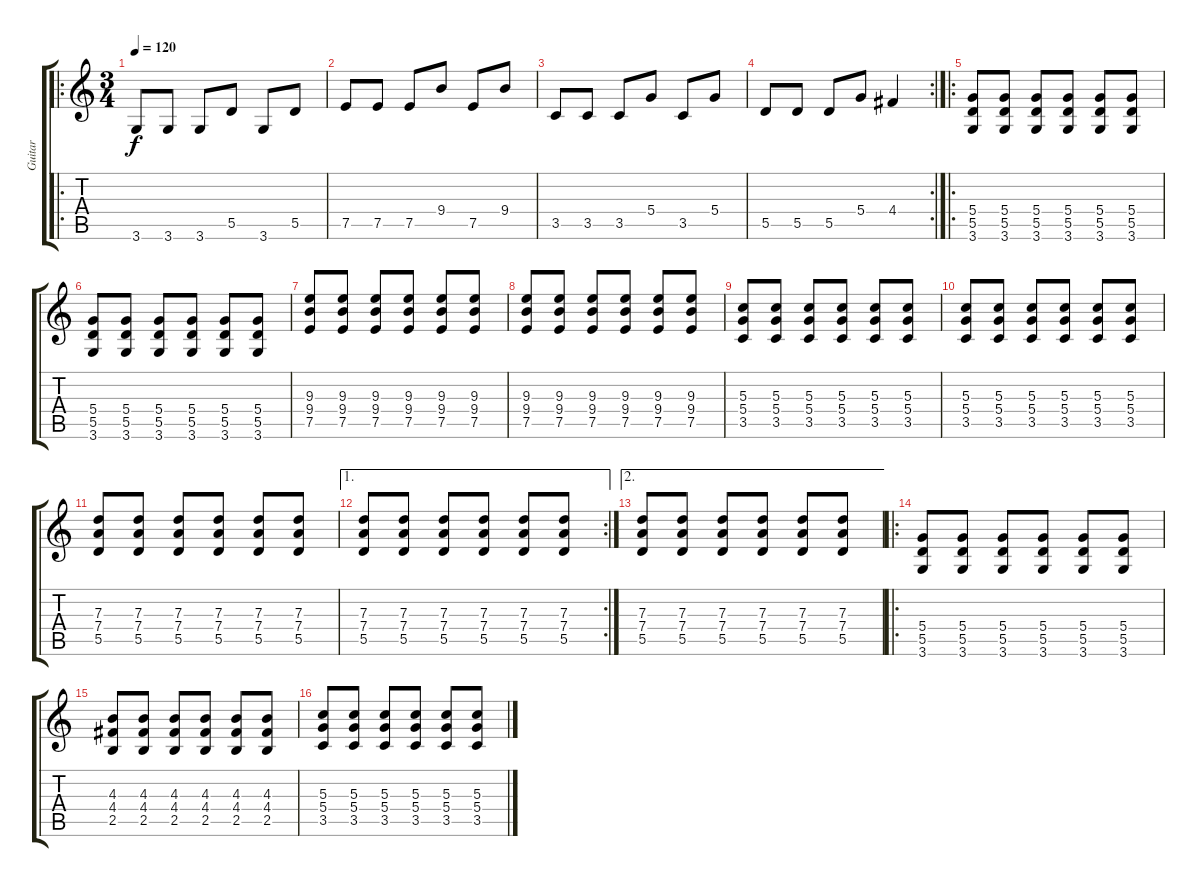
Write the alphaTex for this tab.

\track ("Guitar" "Guitar") {instrument distortionguitar}
\staff {score tabs}
\tuning (E4 B3 G3 D3 A2 E2) {hide}
\ro
\ts (3 4)
\tempo 120
\clef g2
\ks c
3.6.8{dy f instrument distortionguitar} 3.6.8 3.6.8 5.5.8 3.6.8 5.5.8 |
7.5.8 7.5.8 7.5.8 9.4.8 7.5.8 9.4.8 |
3.5.8 3.5.8 3.5.8 5.4.8 3.5.8 5.4.8 |
\rc 2
5.5.8 5.5.8 5.5.8 5.4.8 4.4.4 |
\ro
(5.4 5.5 3.6).8 (5.4 5.5 3.6).8 (5.4 5.5 3.6).8 (5.4 5.5 3.6).8 (5.4 5.5 3.6).8 (5.4 5.5 3.6).8 |
(5.4 5.5 3.6).8 (5.4 5.5 3.6).8 (5.4 5.5 3.6).8 (5.4 5.5 3.6).8 (5.4 5.5 3.6).8 (5.4 5.5 3.6).8 |
(9.3 9.4 7.5).8 (9.3 9.4 7.5).8 (9.3 9.4 7.5).8 (9.3 9.4 7.5).8 (9.3 9.4 7.5).8 (9.3 9.4 7.5).8 |
(9.3 9.4 7.5).8 (9.3 9.4 7.5).8 (9.3 9.4 7.5).8 (9.3 9.4 7.5).8 (9.3 9.4 7.5).8 (9.3 9.4 7.5).8 |
(5.3 5.4 3.5).8 (5.3 5.4 3.5).8 (5.3 5.4 3.5).8 (5.3 5.4 3.5).8 (5.3 5.4 3.5).8 (5.3 5.4 3.5).8 |
(5.3 5.4 3.5).8 (5.3 5.4 3.5).8 (5.3 5.4 3.5).8 (5.3 5.4 3.5).8 (5.3 5.4 3.5).8 (5.3 5.4 3.5).8 |
(7.3 7.4 5.5).8 (7.3 7.4 5.5).8 (7.3 7.4 5.5).8 (7.3 7.4 5.5).8 (7.3 7.4 5.5).8 (7.3 7.4 5.5).8 |
\ae 1
\rc 2
(7.3 7.4 5.5).8 (7.3 7.4 5.5).8 (7.3 7.4 5.5).8 (7.3 7.4 5.5).8 (7.3 7.4 5.5).8 (7.3 7.4 5.5).8 |
\ae 2
(7.3 7.4 5.5).8 (7.3 7.4 5.5).8 (7.3 7.4 5.5).8 (7.3 7.4 5.5).8 (7.3 7.4 5.5).8 (7.3 7.4 5.5).8 |
\ro
(5.4 5.5 3.6).8 (5.4 5.5 3.6).8 (5.4 5.5 3.6).8 (5.4 5.5 3.6).8 (5.4 5.5 3.6).8 (5.4 5.5 3.6).8 |
(4.3 4.4 2.5).8 (4.3 4.4 2.5).8 (4.3 4.4 2.5).8 (4.3 4.4 2.5).8 (4.3 4.4 2.5).8 (4.3 4.4 2.5).8 |
(5.3 5.4 3.5).8 (5.3 5.4 3.5).8 (5.3 5.4 3.5).8 (5.3 5.4 3.5).8 (5.3 5.4 3.5).8 (5.3 5.4 3.5).8
